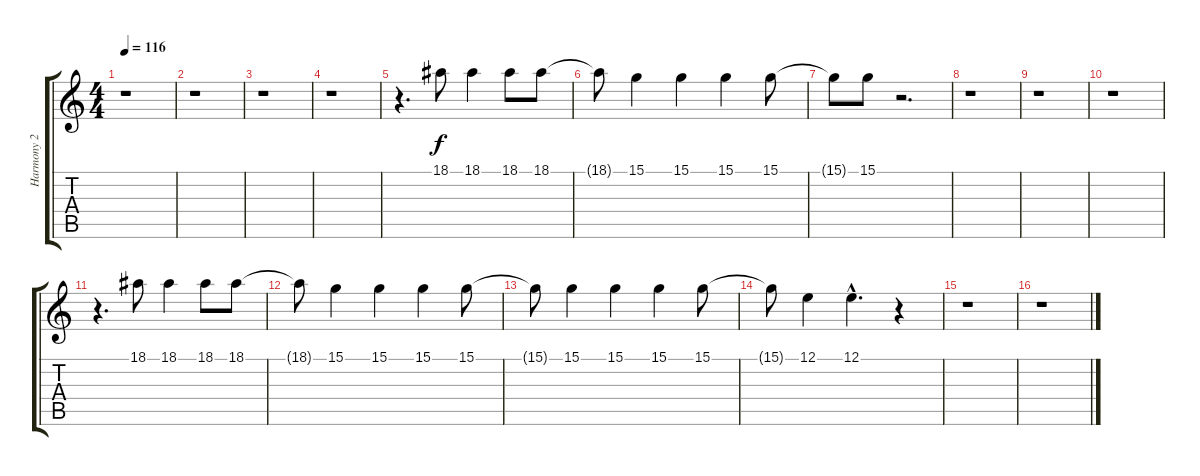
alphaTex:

\track ("Harmony 2 - Paul" "Harmony 2 ") {instrument piccolo}
\staff {score tabs}
\tuning (E4 B3 G3 D3 A2 E2) {hide}
\ts (4 4)
\tempo 116
\clef g2
\ks c
r.1{dy f instrument piccolo} |
r.1 |
r.1 |
r.1 |
r.4{d} 18.1.8 18.1.4 18.1.8 18.1.8 |
18.1{t}.8 15.1.4 15.1.4 15.1.4 15.1.8 |
15.1{t}.8 15.1.8 r.2{d} |
r.1 |
r.1 |
r.1 |
r.4{d} 18.1.8 18.1.4 18.1.8 18.1.8 |
18.1{t}.8 15.1.4 15.1.4 15.1.4 15.1.8 |
15.1{t}.8 15.1.4 15.1.4 15.1.4 15.1.8 |
15.1{t}.8 12.1.4 12.1{hac}.4{d} r.4 |
r.1 |
r.1
